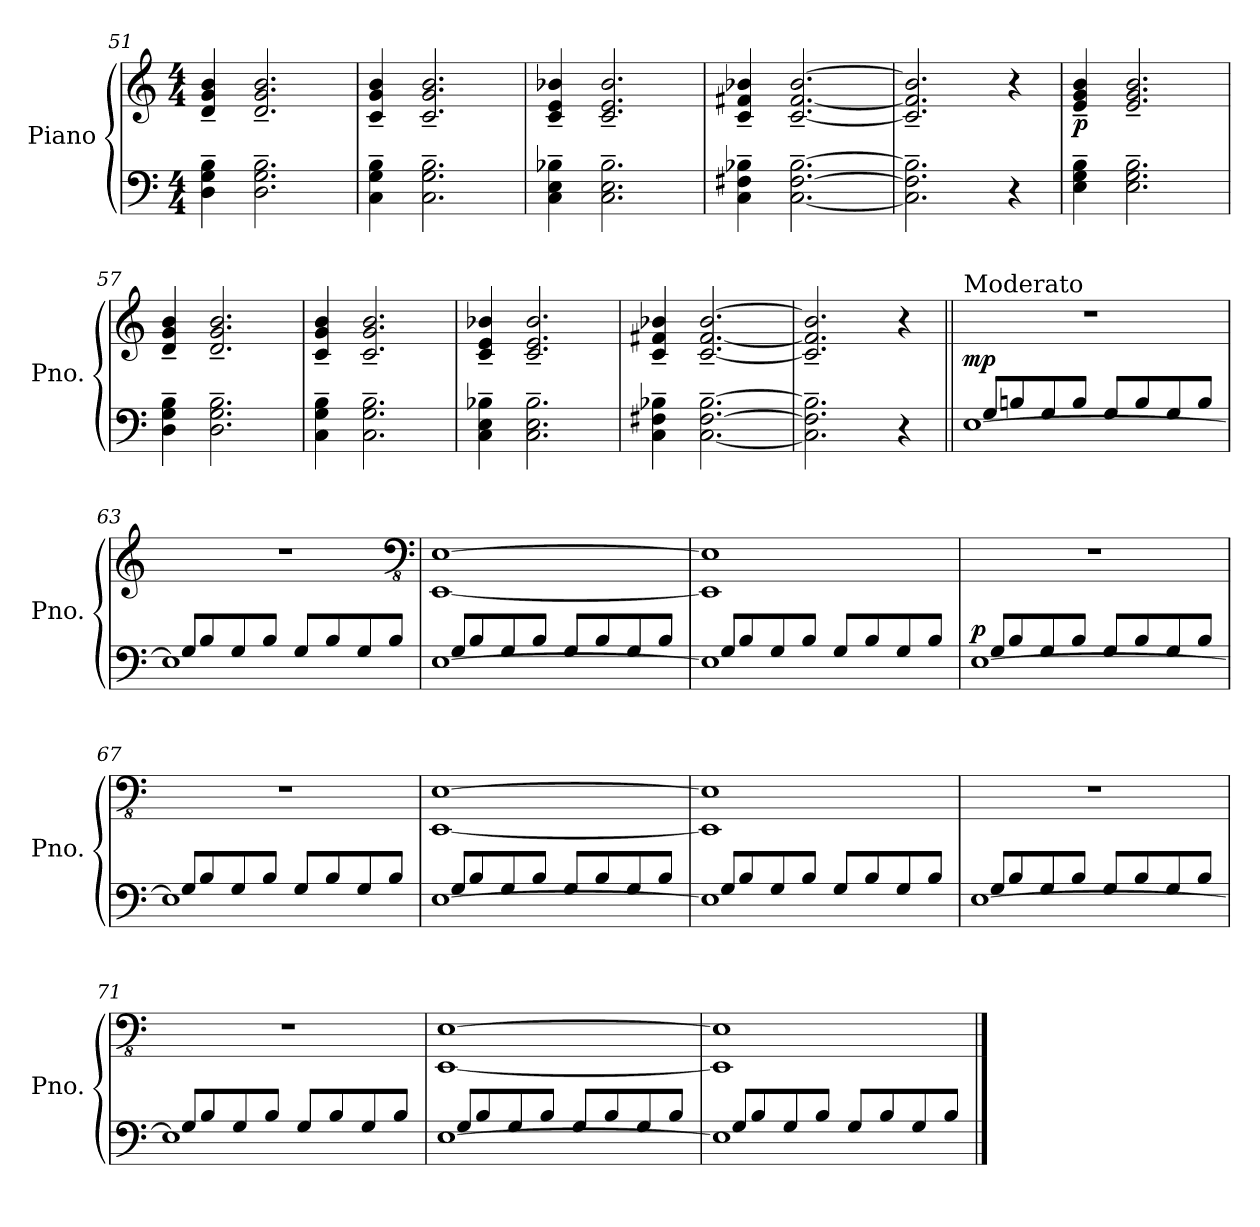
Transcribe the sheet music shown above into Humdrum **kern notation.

**kern	**kern	**dynam
*part1	*part1	*part1
*staff2	*staff1	*staff1/2
*I"Piano	*	*
*I'Pno.	*	*
*clefF4	*clefG2	*
*k[]	*k[]	*
*C:	*C:	*
*M4/4	*M4/4	*
=51	=51	=51
4D\~ 4G\~ 4B\~	4d/~ 4g/~ 4b/~	.
2.D\~ 2.G\~ 2.B\~	2.d/~ 2.g/~ 2.b/~	.
=52	=52	=52
4C\~ 4G\~ 4B\~	4c/~ 4g/~ 4b/~	.
2.C\~ 2.G\~ 2.B\~	2.c/~ 2.g/~ 2.b/~	.
=53	=53	=53
4C\~ 4E\~ 4B-X\~	4c/~ 4e/~ 4b-X/~	.
2.C\~ 2.E\~ 2.B-\~	2.c/~ 2.e/~ 2.b-/~	.
=54	=54	=54
4C\~ 4F#X\~ 4B-X\~	4c/~ 4f#X/~ 4b-X/~	.
[2.C\~ [2.F#\~ [2.B-\~	[2.c/~ [2.f#/~ [2.b-/~	.
=55	=55	=55
2.C\]~ 2.F#\]~ 2.B-\]~	2.c/]~ 2.f#/]~ 2.b-/]~	.
4r	4r	.
!!LO:PB:g=z
=56	=56	=56
!	!	!LO:DY:b
4E\~ 4G\~ 4B\~	4e/~ 4g/~ 4b/~	p
2.E\~ 2.G\~ 2.B\~	2.e/~ 2.g/~ 2.b/~	.
=57	=57	=57
4D\~ 4G\~ 4B\~	4d/~ 4g/~ 4b/~	.
2.D\~ 2.G\~ 2.B\~	2.d/~ 2.g/~ 2.b/~	.
=58	=58	=58
4C\~ 4G\~ 4B\~	4c/~ 4g/~ 4b/~	.
2.C\~ 2.G\~ 2.B\~	2.c/~ 2.g/~ 2.b/~	.
=59	=59	=59
4C\~ 4E\~ 4B-X\~	4c/~ 4e/~ 4b-X/~	.
2.C\~ 2.E\~ 2.B-\~	2.c/~ 2.e/~ 2.b-/~	.
=60	=60	=60
4C\~ 4F#X\~ 4B-X\~	4c/~ 4f#X/~ 4b-X/~	.
[2.C\~ [2.F#\~ [2.B-\~	[2.c/~ [2.f#/~ [2.b-/~	.
=61	=61	=61
2.C\]~ 2.F#\]~ 2.B-\]~	2.c/]~ 2.f#/]~ 2.b-/]~	.
4r	4r	.
!!LO:LB:g=z
=62||	=62||	=62||
*	*MM104	*
*^	*	*
!	!	!LO:TX:a:t=Moderato	!
!	!	!	!LO:DY:a=2
[1E	8G/L	1r	mp
.	8Bn/	.	.
.	8G/	.	.
.	8B/J	.	.
.	8G/L	.	.
.	8B/	.	.
.	8G/	.	.
.	8B/J	.	.
=63	=63	=63	=63
1E]	8G/L	1r	.
.	8B/	.	.
.	8G/	.	.
.	8B/J	.	.
.	8G/L	.	.
.	8B/	.	.
.	8G/	.	.
.	8B/J	.	.
*	*	*clefFv4	*
=64	=64	=64	=64
*	*	*^	*
[1E	8G/L	[1EE	[1EEE	.
.	8B/	.	.	.
.	8G/	.	.	.
.	8B/J	.	.	.
.	8G/L	.	.	.
.	8B/	.	.	.
.	8G/	.	.	.
.	8B/J	.	.	.
=65	=65	=65	=65	=65
1E]	8G/L	1EE]	1EEE]	.
.	8B/	.	.	.
.	8G/	.	.	.
.	8B/J	.	.	.
.	8G/L	.	.	.
.	8B/	.	.	.
.	8G/	.	.	.
.	8B/J	.	.	.
*	*	*v	*v	*
!!LO:LB:g=z
=66	=66	=66	=66
!	!	!	!LO:DY:a=2
[1E	8G/L	1r	p
.	8B/	.	.
.	8G/	.	.
.	8B/J	.	.
.	8G/L	.	.
.	8B/	.	.
.	8G/	.	.
.	8B/J	.	.
=67	=67	=67	=67
1E]	8G/L	1r	.
.	8B/	.	.
.	8G/	.	.
.	8B/J	.	.
.	8G/L	.	.
.	8B/	.	.
.	8G/	.	.
.	8B/J	.	.
=68	=68	=68	=68
*	*	*^	*
[1E	8G/L	[1EE	[1EEE	.
.	8B/	.	.	.
.	8G/	.	.	.
.	8B/J	.	.	.
.	8G/L	.	.	.
.	8B/	.	.	.
.	8G/	.	.	.
.	8B/J	.	.	.
=69	=69	=69	=69	=69
1E]	8G/L	1EE]	1EEE]	.
.	8B/	.	.	.
.	8G/	.	.	.
.	8B/J	.	.	.
.	8G/L	.	.	.
.	8B/	.	.	.
.	8G/	.	.	.
.	8B/J	.	.	.
*	*	*v	*v	*
!!LO:LB:g=z
=70	=70	=70	=70
[1E	8G/L	1r	.
.	8B/	.	.
.	8G/	.	.
.	8B/J	.	.
.	8G/L	.	.
.	8B/	.	.
.	8G/	.	.
.	8B/J	.	.
=71	=71	=71	=71
1E]	8G/L	1r	.
.	8B/	.	.
.	8G/	.	.
.	8B/J	.	.
.	8G/L	.	.
.	8B/	.	.
.	8G/	.	.
.	8B/J	.	.
=72	=72	=72	=72
*	*	*^	*
[1E	8G/L	[1EE	[1EEE	.
.	8B/	.	.	.
.	8G/	.	.	.
.	8B/J	.	.	.
.	8G/L	.	.	.
.	8B/	.	.	.
.	8G/	.	.	.
.	8B/J	.	.	.
=73	=73	=73	=73	=73
1E]	8G/L	1EE]	1EEE]	.
.	8B/	.	.	.
.	8G/	.	.	.
.	8B/J	.	.	.
.	8G/L	.	.	.
.	8B/	.	.	.
.	8G/	.	.	.
.	8B/J	.	.	.
*v	*v	*	*	*
*	*v	*v	*
==	==	==
*-	*-	*-
